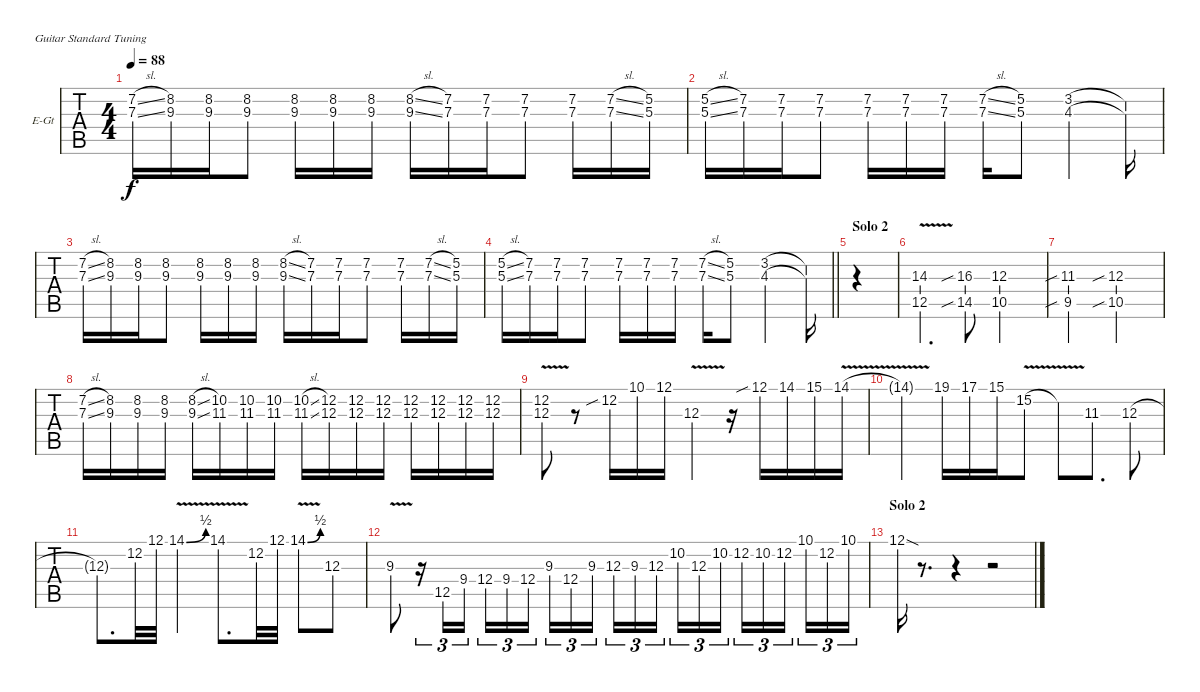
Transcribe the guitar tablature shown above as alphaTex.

\bracketExtendMode groupsimilarinstruments
\firstSystemTrackNameOrientation horizontal
\otherSystemsTrackNameOrientation horizontal
\track ("Guitar Solo" "E-Gt") {instrument overdrivenguitar}
\staff {tabs}
\tuning (E4 B3 G3 D3 A2 E2)
\ts (4 4)
\tempo 88
\clef g2
\ks c
(7.2{sl} 7.3{sl}).16{dy f} (9.3 8.2).16 (9.3 8.2).16 (9.3 8.2).8 (9.3 8.2).16 (9.3 8.2).16 (9.3 8.2).16 (9.3{sl} 8.2{sl}).16 (7.2 7.3).16 (7.2 7.3).16 (7.2 7.3).8 (7.2 7.3).16 (7.2{sl} 7.3{sl}).16 (5.2 5.3).16 |
(5.2{sl} 5.3{sl}).16 (7.3 7.2).16 (7.2 7.3).16 (7.2 7.3).8 (7.3 7.2).16 (7.2 7.3).16 (7.3 7.2).16 (7.3{sl} 7.2{sl}).16 (5.2 5.3).8 (3.2 4.3).4 (3.2{t} 4.3{t}).16 |
(7.2{sl} 7.3{sl}).16 (9.3 8.2).16 (9.3 8.2).16 (9.3 8.2).8 (9.3 8.2).16 (9.3 8.2).16 (9.3 8.2).16 (9.3{sl} 8.2{sl}).16 (7.2 7.3).16 (7.2 7.3).16 (7.2 7.3).8 (7.2 7.3).16 (7.2{sl} 7.3{sl}).16 (5.2 5.3).16 |
\barLineRight lightlight
(5.2{sl} 5.3{sl}).16 (7.3 7.2).16 (7.2 7.3).16 (7.2 7.3).8 (7.3 7.2).16 (7.2 7.3).16 (7.3 7.2).16 (7.3{sl} 7.2{sl}).16 (5.2 5.3).8 (3.2 4.3).4 (3.2{t} 4.3{t}).16 |
\section ("" "Solo 2")
|
(12.5{v} 14.3{v}).4{d} (14.5{sib} 16.3{sib}).8 (10.5 12.3).2 |
(9.5{sib} 11.3{sib}).2 (10.5{sib} 12.3{sib}).2 |
(7.3{sl} 7.2{sl}).16 (8.2 9.3).16 (8.2 9.3).16 (8.2 9.3).16 (8.2{sl} 9.3{sl}).16 (10.2 11.3).16 (10.2 11.3).16 (10.2 11.3).16 (10.2{sl} 11.3{sl}).16 (12.2 12.3).16 (12.2 12.3).16 (12.2 12.3).16 (12.2 12.3).16 (12.2 12.3).16 (12.2 12.3).16 (12.2 12.3).16 |
(12.2{v} 12.3{v}).8 r.8 12.2{sib}.16 10.1.16 12.1.16 12.3{v}.4 r.16 12.1{sib}.16 14.1.16 15.1.16 14.1{v}.16 |
14.1{v t}.4 19.1.16 17.1.16 15.1.16 15.2{v}.8 15.2{v t}.8 11.3.8{d} 12.3.8 |
12.3{t}.8{d} 12.2.32 12.1.32 14.1{be (bend 0 0 14.399999999999999 2) v}.4 14.1{v}.8{d} 12.2.32 12.1.32 14.1{be (bend 0 0 14.399999999999999 2) v}.8 12.3.8 |
9.3{v}.8 r.16{tu (3 2)} 12.5.16{tu (3 2)} 9.4.16{tu (3 2)} 12.4.16{tu (3 2)} 9.4.16{tu (3 2)} 12.4.16{tu (3 2)} 9.3.16{tu (3 2)} 12.4.16{tu (3 2)} 9.3.16{tu (3 2)} 12.3.16{tu (3 2)} 9.3.16{tu (3 2)} 12.3.16{tu (3 2)} 10.2.16{tu (3 2)} 12.3.16{tu (3 2)} 10.2.16{tu (3 2)} 12.2.16{tu (3 2)} 10.2.16{tu (3 2)} 12.2.16{tu (3 2)} 10.1.16{tu (3 2)} 12.2.16{tu (3 2)} 10.1.16{tu (3 2)} |
\section ("" "Solo 2")
12.1{sod}.16 r.8{d} r.4 r.2
